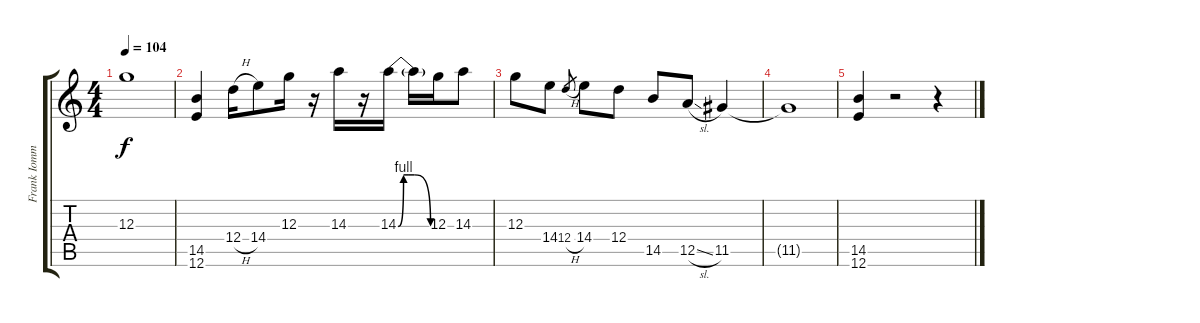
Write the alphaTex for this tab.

\track ("Frank Iommi" "Frank Iomm") {instrument distortionguitar}
\staff {score tabs}
\tuning (E4 B3 G3 D3 A2 E2) {hide}
\ts (4 4)
\tempo 104
\clef g2
\ks c
12.3{t}.1{dy f} |
(14.5 12.6).4 12.4{h}.16 14.4.8 12.3.16 r.16 14.3.16 r.16 14.3{be (custom 0 0 10 4 20 4 30 4 60 0)}.16 14.3{t}.16 12.3.16 14.3.8 |
12.3.8 14.4.8 12.4{h}.8{gr} 14.4.8 12.4.8 14.5.8 12.5{sl}.8 11.5.4 |
11.5{t}.1 |
(14.5 12.6).4 r.2 r.4
